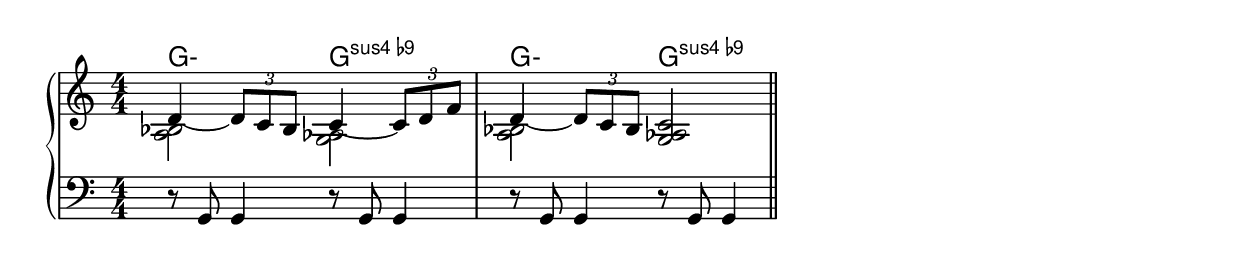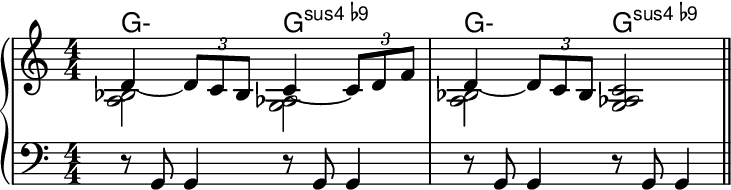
\version "2.24.4"
\language "english"
#(ly:set-option 'crop #t)
\include "include/alt.ly"
\include "include/sus.ly"
\score {
  \midi {
    \tempo 4=120
  }
  \layout {
    \context {
      \Score
      \omit BarNumber
    }
    indent = 0\mm
  }
  \new GrandStaff <<
    \chords {
      \set chordChanges = ##t % only show chords when they change
      \set noChordSymbol = ""
      \set minorChordModifier = \markup { "-" }
      \set midiMaximumVolume = #0 % prevent named chords sounding
      \set chordNameExceptions = #susExceptions
      g2:min g:sus9- | g2:min g:sus9- |
    }
    \new Staff {
      \key c \major
      \numericTimeSignature
      \time 4/4
      \clef treble {
        \relative {
          \skip \f % spacer to set voice volume
          <<
           {
           d'4~ \tuplet 3/2 {d8 c8 bf8}
           c4~ \tuplet 3/2 {c8 d8 f8}
           }
           \new Voice {\voiceTwo <a, bf>2 <g af>2 }
          >> |
          <<
           {
           d'4~ \tuplet 3/2 {d8 c8 bf8}
           }
           \new Voice {\voiceTwo <a bf>2 }
          >> <g af c>2
          \bar "||"
        }
      }
    }
    \new Staff {
      \clef bass {
        \skip \f % spacer to set voice volume
        r8 g,8 g,4 r8 g,8 g,4|
        r8 g,8 g,4 r8 g,8 g,4|
        \bar "||"
      }
    }
  >>
}
